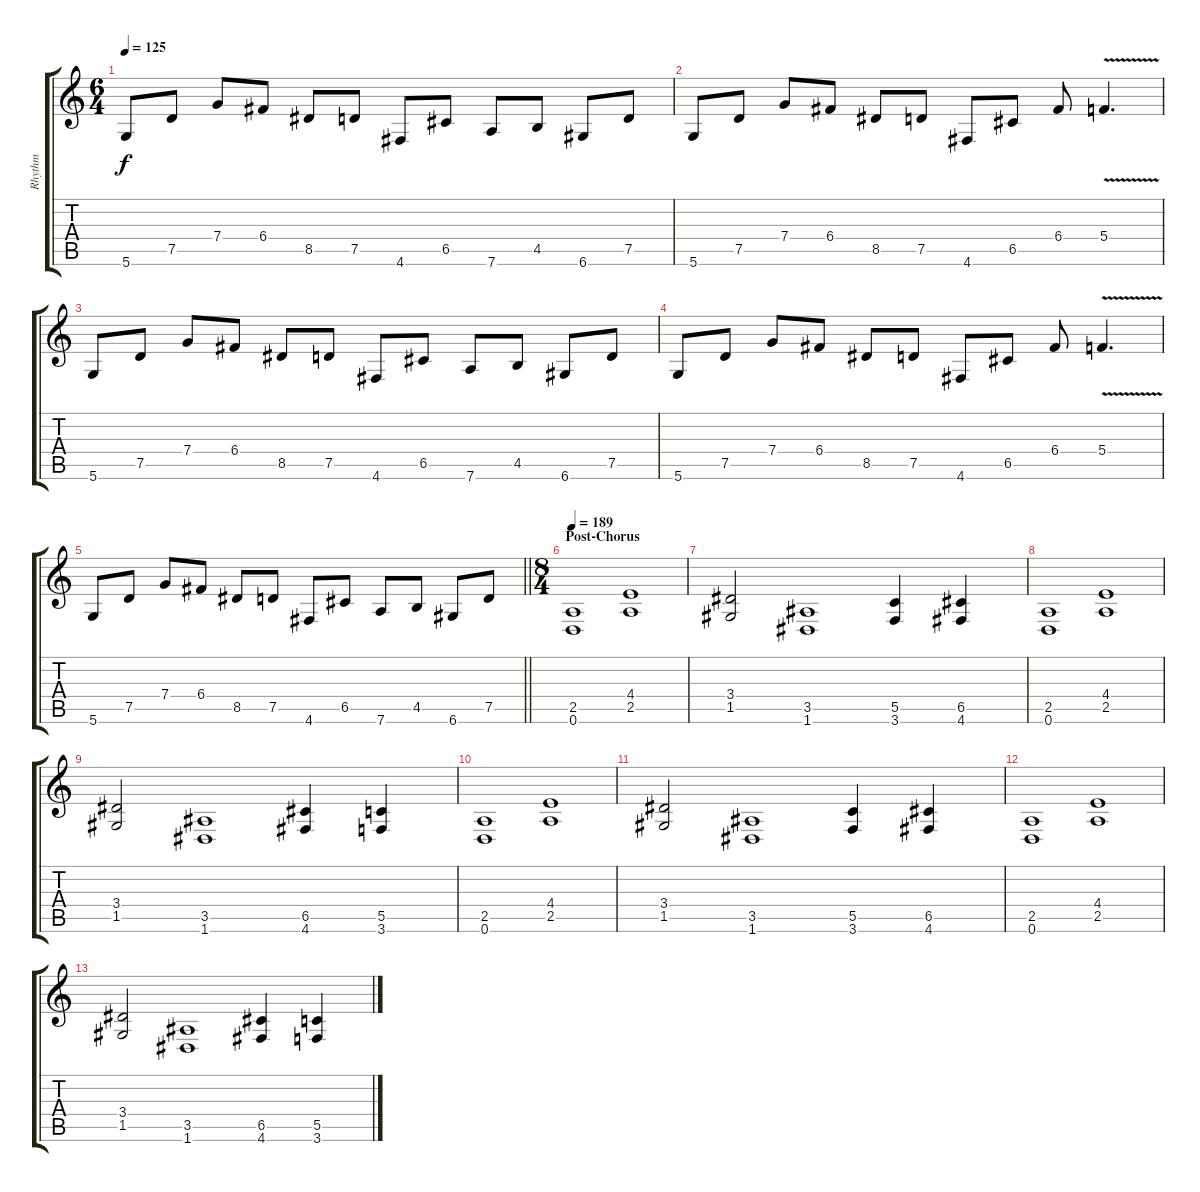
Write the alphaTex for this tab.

\track ("Rhythm" "Rhythm") {instrument distortionguitar}
\staff {score tabs}
\tuning (D4 A3 F3 C3 G2 D2) {hide}
\ts (6 4)
\tempo 125
\clef g2
\ks c
5.6.8{dy f} 7.5.8 7.4.8 6.4.8 8.5.8 7.5.8 4.6.8 6.5.8 7.6.8 4.5.8 6.6.8 7.5.8 |
5.6.8 7.5.8 7.4.8 6.4.8 8.5.8 7.5.8 4.6.8 6.5.8 6.4.8 5.4{v}.4{d} |
5.6.8 7.5.8 7.4.8 6.4.8 8.5.8 7.5.8 4.6.8 6.5.8 7.6.8 4.5.8 6.6.8 7.5.8 |
5.6.8 7.5.8 7.4.8 6.4.8 8.5.8 7.5.8 4.6.8 6.5.8 6.4.8 5.4{v}.4{d} |
\barLineRight lightlight
5.6.8 7.5.8 7.4.8 6.4.8 8.5.8 7.5.8 4.6.8 6.5.8 7.6.8 4.5.8 6.6.8 7.5.8 |
\ts (8 4)
\section ("" "Post-Chorus")
\tempo 189
(2.5 0.6).1 (4.4 2.5).1 |
(3.4 1.5).2 (3.5 1.6).1 (5.5 3.6).4 (6.5 4.6).4 |
(2.5 0.6).1 (4.4 2.5).1 |
(3.4 1.5).2 (3.5 1.6).1 (6.5 4.6).4 (5.5 3.6).4 |
(2.5 0.6).1 (4.4 2.5).1 |
(3.4 1.5).2 (3.5 1.6).1 (5.5 3.6).4 (6.5 4.6).4 |
(2.5 0.6).1 (4.4 2.5).1 |
(3.4 1.5).2 (3.5 1.6).1 (6.5 4.6).4 (5.5 3.6).4
